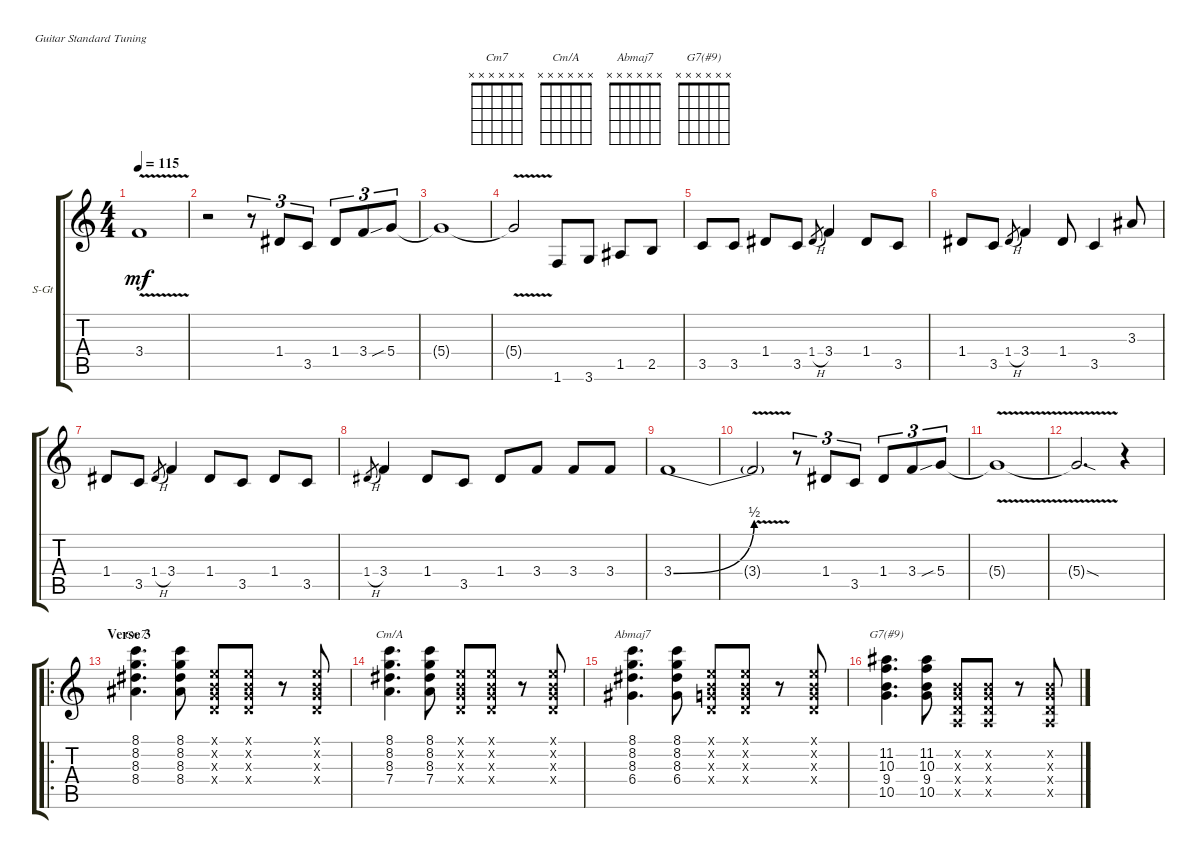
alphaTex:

\defaultSystemsLayout 4
\bracketExtendMode groupsimilarinstruments
\firstSystemTrackNameOrientation horizontal
\otherSystemsTrackNameOrientation horizontal
\track ("Steel Guitar" "S-Gt") {instrument acousticguitarsteel}
\staff {score tabs}
\tuning (E4 B3 G3 D3 A2 E2)
\chord ("Cm7" x x x x x x)
\chord ("Cm/A" x x x x x x)
\chord ("Abmaj7" x x x x x x)
\chord ("G7(#9)" x x x x x x)
\ts (4 4)
\tempo 115
\clef g2
\ks c
3.4{v t}.1{dy mf} |
r.2 r.8{tu (3 2)} 1.4.8{tu (3 2)} 3.5.8{tu (3 2)} 1.4.8{tu (3 2)} 3.4.8{tu (3 2)} 5.4{sib}.8{tu (3 2)} |
5.4{t}.1 |
5.4{v t}.2 1.6.8 3.6.8 1.5.8 2.5.8 |
3.5.8 3.5.8 1.4.8 3.5.8 1.4{h}.8{gr} 3.4.4 1.4.8 3.5.8 |
1.4.8 3.5.8 1.4{h}.8{gr} 3.4.4 1.4.8 3.5.4 3.3.8 |
1.4.8 3.5.8 1.4{h}.8{gr} 3.4.4 1.4.8 3.5.8 1.4.8 3.5.8 |
1.4{h}.8{gr} 3.4.4 1.4.8 3.5.8 1.4.8 3.4.8 3.4.8 3.4.8 |
3.4{be (bend 0 0 60 2)}.1 |
3.4{v t}.2 r.8{tu (3 2)} 1.4.8{tu (3 2)} 3.5.8{tu (3 2)} 1.4.8{tu (3 2)} 3.4.8{tu (3 2)} 5.4{sib}.8{tu (3 2)} |
5.4{v t}.1 |
5.4{sod t}.2{d} r.4 |
\ro
\section ("" "Verse 3")
(8.1 8.2 8.4 8.3).4{d ch "Cm7"} (8.1 8.2 8.4 8.3).8 (0.1{x} 0.2{x} 0.3{x} 0.4{x}).8 (0.4{x} 0.3{x} 0.2{x} 0.1{x}).8 r.8 (0.1{x} 0.2{x} 0.3{x} 0.4{x}).8 |
(8.1 8.2 7.4 8.3).4{d ch "Cm/A"} (8.1 8.2 7.4 8.3).8 (0.1{x} 0.2{x} 0.3{x} 0.4{x}).8 (0.4{x} 0.3{x} 0.2{x} 0.1{x}).8 r.8 (0.1{x} 0.2{x} 0.3{x} 0.4{x}).8 |
(8.1 8.2 6.4 8.3).4{d ch "Abmaj7"} (8.1 8.2 6.4 8.3).8 (0.1{x} 0.2{x} 0.3{x} 0.4{x}).8 (0.4{x} 0.3{x} 0.2{x} 0.1{x}).8 r.8 (0.1{x} 0.2{x} 0.3{x} 0.4{x}).8 |
(11.2 9.4 10.3 10.5).4{d ch "G7(#9)"} (11.2 9.4 10.3 10.5).8 (0.2{x} 0.3{x} 0.4{x} 0.5{x}).8 (0.4{x} 0.3{x} 0.2{x} 0.5{x}).8 r.8 (0.2{x} 0.3{x} 0.4{x} 0.5{x}).8
